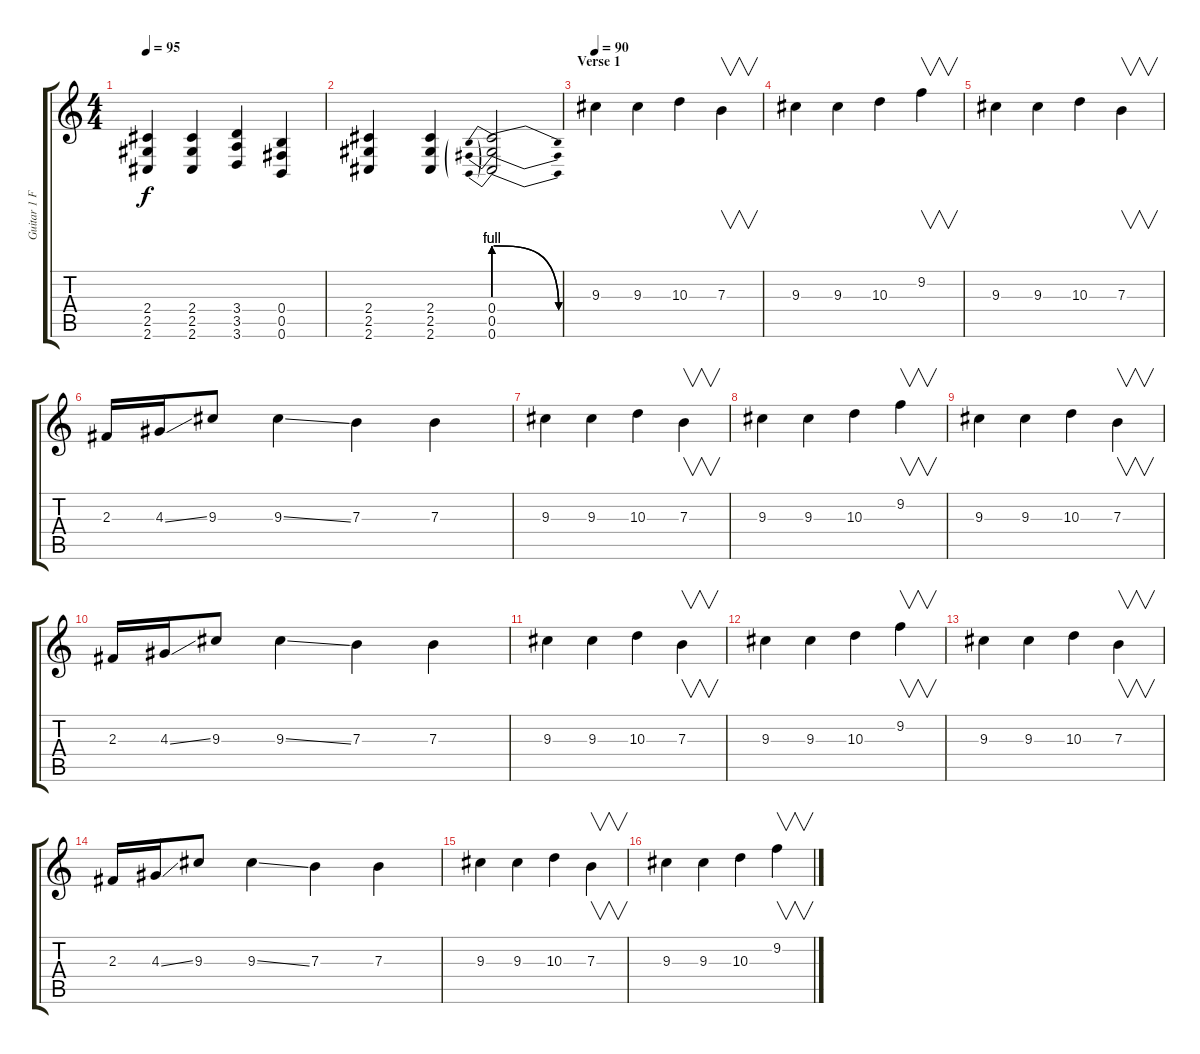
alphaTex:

\track ("Guitar 1 Fx" "Guitar 1 F") {instrument distortionguitar}
\staff {score tabs}
\tuning (Db4 Ab3 E3 B2 Gb2 B1) {hide}
\ts (4 4)
\tempo 95
\clef g2
\ks c
(2.4 2.5 2.6).4{dy f volume 12 balance 6 instrument distortionguitar} (2.4 2.5 2.6).4 (3.4 3.5 3.6).4 (0.4 0.5 0.6).4 |
(2.4 2.5 2.6).4 (2.4 2.5 2.6).4 (0.4{be (prebendrelease 0 4 60 0)} 0.5{be (prebendrelease 0 4 60 0)} 0.6{be (prebendrelease 0 4 60 0)}).2 |
\section ("" "Verse 1")
\tempo 90
9.3.4{volume 8 balance 6 instrument distortionguitar} 9.3.4 10.3.4 7.3.4{v} |
9.3.4 9.3.4 10.3.4 9.2.4{v} |
9.3.4 9.3.4 10.3.4 7.3.4{v} |
2.3.16 4.3{ss}.16 9.3.8 9.3{ss}.4 7.3.4 7.3.4 |
9.3.4 9.3.4 10.3.4 7.3.4{v} |
9.3.4 9.3.4 10.3.4 9.2.4{v} |
9.3.4 9.3.4 10.3.4 7.3.4{v} |
2.3.16 4.3{ss}.16 9.3.8 9.3{ss}.4 7.3.4 7.3.4 |
9.3.4{volume 8 balance 6 instrument distortionguitar} 9.3.4 10.3.4 7.3.4{v} |
9.3.4 9.3.4 10.3.4 9.2.4{v} |
9.3.4 9.3.4 10.3.4 7.3.4{v} |
2.3.16 4.3{ss}.16 9.3.8 9.3{ss}.4 7.3.4 7.3.4 |
9.3.4 9.3.4 10.3.4 7.3.4{v} |
9.3.4 9.3.4 10.3.4 9.2.4{v}
